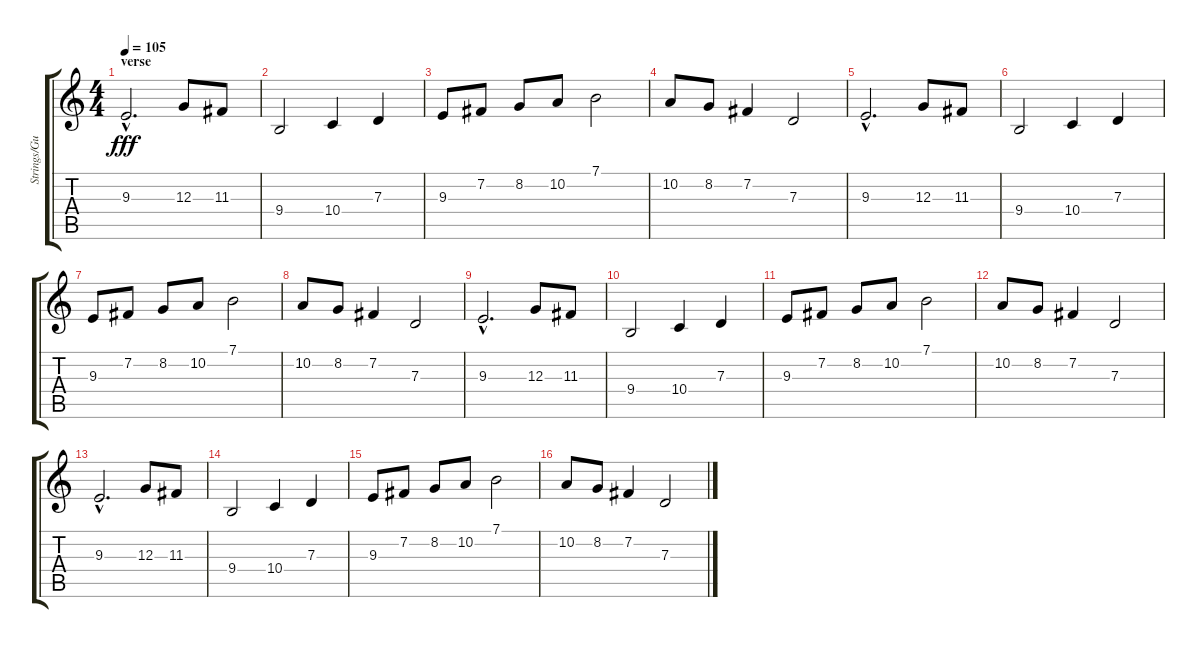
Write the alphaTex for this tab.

\track ("Strings/Guit3" "Strings/Gu") {instrument stringensemble1}
\staff {score tabs}
\tuning (E4 B3 G3 D3 A2 E2) {hide}
\ts (4 4)
\section ("" "verse")
\tempo 105
\clef g2
\ks c
9.3{hac}.2{d dy fff} 12.3.8 11.3.8 |
9.4.2 10.4.4 7.3.4 |
9.3.8 7.2.8 8.2.8 10.2.8 7.1.2 |
10.2.8 8.2.8 7.2.4 7.3.2 |
9.3{hac}.2{d} 12.3.8 11.3.8 |
9.4.2 10.4.4 7.3.4 |
9.3.8 7.2.8 8.2.8 10.2.8 7.1.2 |
10.2.8 8.2.8 7.2.4 7.3.2 |
9.3{hac}.2{d} 12.3.8 11.3.8 |
9.4.2 10.4.4 7.3.4 |
9.3.8 7.2.8 8.2.8 10.2.8 7.1.2 |
10.2.8 8.2.8 7.2.4 7.3.2 |
9.3{hac}.2{d} 12.3.8 11.3.8 |
9.4.2 10.4.4 7.3.4 |
9.3.8 7.2.8 8.2.8 10.2.8 7.1.2 |
10.2.8 8.2.8 7.2.4 7.3.2
